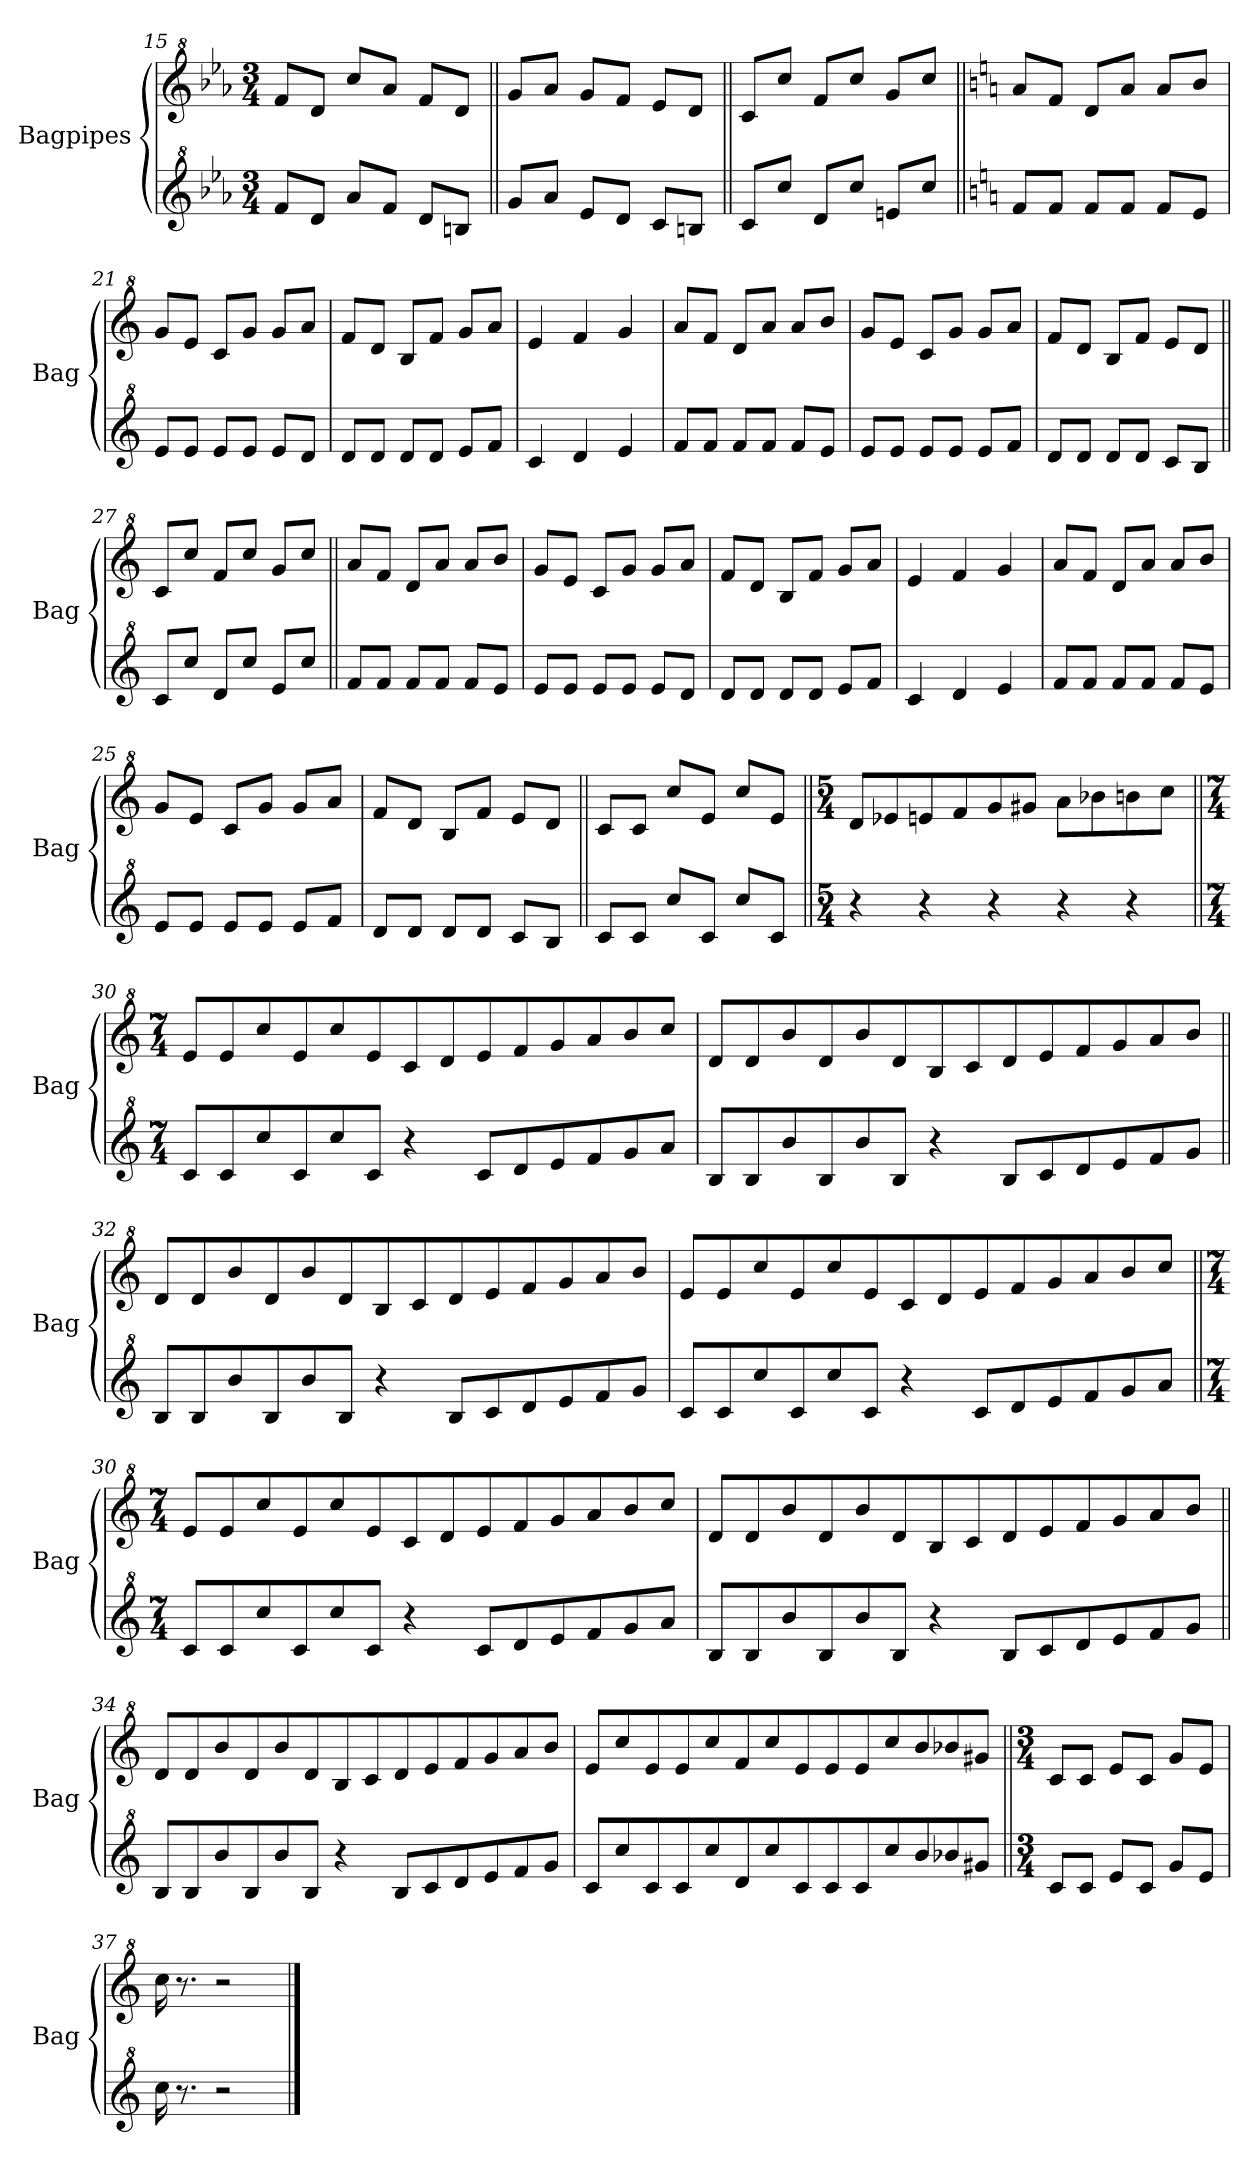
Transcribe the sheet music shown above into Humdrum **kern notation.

**kern	**kern
*part2	*part1
*staff2	*staff1
*I"Bagpipes	*I"Bagpipes
*I'Bag	*I'Bag
*clefG^2	*clefG^2
*k[b-e-a-]	*k[b-e-a-]
*E-:	*E-:
*M3/4	*M3/4
=15	=15
8ff/L	8ff/L
8dd/J	8dd/J
8aa-/L	8ccc/L
8ff/J	8aa-/J
8dd/L	8ff/L
8bn/J	8dd/J
=18||	=18||
8gg/L	8gg/L
8aa-/J	8aa-/J
8ee-/L	8gg/L
8dd/J	8ff/J
8cc/L	8ee-/L
8bn/J	8dd/J
=19||	=19||
8cc/L	8cc/L
8ccc/J	8ccc/J
8dd/L	8ff/L
8ccc/J	8ccc/J
8een/L	8gg/L
8ccc/J	8ccc/J
!!LO:LB:g=z
=20||	=20||
*k[]	*k[]
*C:	*C:
8ff/L	8aa/L
8ff/J	8ff/J
8ff/L	8dd/L
8ff/J	8aa/J
8ff/L	8aa/L
8ee/J	8bb/J
=21	=21
8ee/L	8gg/L
8ee/J	8ee/J
8ee/L	8cc/L
8ee/J	8gg/J
8ee/L	8gg/L
8dd/J	8aa/J
=22	=22
8dd/L	8ff/L
8dd/J	8dd/J
8dd/L	8b/L
8dd/J	8ff/J
8ee/L	8gg/L
8ff/J	8aa/J
=23	=23
4cc/	4ee/
4dd/	4ff/
4ee/	4gg/
=24	=24
8ff/L	8aa/L
8ff/J	8ff/J
8ff/L	8dd/L
8ff/J	8aa/J
8ff/L	8aa/L
8ee/J	8bb/J
=25	=25
8ee/L	8gg/L
8ee/J	8ee/J
8ee/L	8cc/L
8ee/J	8gg/J
8ee/L	8gg/L
8ff/J	8aa/J
=26	=26
8dd/L	8ff/L
8dd/J	8dd/J
8dd/L	8b/L
8dd/J	8ff/J
8cc/L	8ee/L
8b/J	8dd/J
!!LO:LB:g=z
=27||	=27||
8cc/L	8cc/L
8ccc/J	8ccc/J
8dd/L	8ff/L
8ccc/J	8ccc/J
8ee/L	8gg/L
8ccc/J	8ccc/J
!!LO:LB:g=z
=20||	=20||
*k[]	*k[]
*C:	*C:
8ff/L	8aa/L
8ff/J	8ff/J
8ff/L	8dd/L
8ff/J	8aa/J
8ff/L	8aa/L
8ee/J	8bb/J
=21	=21
8ee/L	8gg/L
8ee/J	8ee/J
8ee/L	8cc/L
8ee/J	8gg/J
8ee/L	8gg/L
8dd/J	8aa/J
=22	=22
8dd/L	8ff/L
8dd/J	8dd/J
8dd/L	8b/L
8dd/J	8ff/J
8ee/L	8gg/L
8ff/J	8aa/J
=23	=23
4cc/	4ee/
4dd/	4ff/
4ee/	4gg/
=24	=24
8ff/L	8aa/L
8ff/J	8ff/J
8ff/L	8dd/L
8ff/J	8aa/J
8ff/L	8aa/L
8ee/J	8bb/J
=25	=25
8ee/L	8gg/L
8ee/J	8ee/J
8ee/L	8cc/L
8ee/J	8gg/J
8ee/L	8gg/L
8ff/J	8aa/J
=26	=26
8dd/L	8ff/L
8dd/J	8dd/J
8dd/L	8b/L
8dd/J	8ff/J
8cc/L	8ee/L
8b/J	8dd/J
=28||	=28||
8cc/L	8cc/L
8cc/J	8cc/J
8ccc/L	8ccc/L
8cc/J	8ee/J
8ccc/L	8ccc/L
8cc/J	8ee/J
=29||	=29||
*M5/4	*M5/4
4r	8dd/L
.	8ee-X/
4r	8een/
.	8ff/
4r	8gg/
.	8gg#X/J
4r	8aa\L
.	8bb-X\
4r	8bbn\
.	8ccc\J
=30||	=30||
*M7/4	*M7/4
8cc/L	8ee/L
8cc/	8ee/
8ccc/	8ccc/
8cc/	8ee/
8ccc/	8ccc/
8cc/J	8ee/
4r	8cc/
.	8dd/
8cc/L	8ee/
8dd/	8ff/
8ee/	8gg/
8ff/	8aa/
8gg/	8bb/
8aa/J	8ccc/J
!!LO:LB:g=z
=31	=31
8b/L	8dd/L
8b/	8dd/
8bb/	8bb/
8b/	8dd/
8bb/	8bb/
8b/J	8dd/
4r	8b/
.	8cc/
8b/L	8dd/
8cc/	8ee/
8dd/	8ff/
8ee/	8gg/
8ff/	8aa/
8gg/J	8bb/J
=32||	=32||
8b/L	8dd/L
8b/	8dd/
8bb/	8bb/
8b/	8dd/
8bb/	8bb/
8b/J	8dd/
4r	8b/
.	8cc/
8b/L	8dd/
8cc/	8ee/
8dd/	8ff/
8ee/	8gg/
8ff/	8aa/
8gg/J	8bb/J
!!LO:PB:g=z
=33	=33
8cc/L	8ee/L
8cc/	8ee/
8ccc/	8ccc/
8cc/	8ee/
8ccc/	8ccc/
8cc/J	8ee/
4r	8cc/
.	8dd/
8cc/L	8ee/
8dd/	8ff/
8ee/	8gg/
8ff/	8aa/
8gg/	8bb/
8aa/J	8ccc/J
=30||	=30||
*M7/4	*M7/4
8cc/L	8ee/L
8cc/	8ee/
8ccc/	8ccc/
8cc/	8ee/
8ccc/	8ccc/
8cc/J	8ee/
4r	8cc/
.	8dd/
8cc/L	8ee/
8dd/	8ff/
8ee/	8gg/
8ff/	8aa/
8gg/	8bb/
8aa/J	8ccc/J
!!LO:LB:g=z
=31	=31
8b/L	8dd/L
8b/	8dd/
8bb/	8bb/
8b/	8dd/
8bb/	8bb/
8b/J	8dd/
4r	8b/
.	8cc/
8b/L	8dd/
8cc/	8ee/
8dd/	8ff/
8ee/	8gg/
8ff/	8aa/
8gg/J	8bb/J
=34||	=34||
8b/L	8dd/L
8b/	8dd/
8bb/	8bb/
8b/	8dd/
8bb/	8bb/
8b/J	8dd/
4r	8b/
.	8cc/
8b/L	8dd/
8cc/	8ee/
8dd/	8ff/
8ee/	8gg/
8ff/	8aa/
8gg/J	8bb/J
=35	=35
8cc/L	8ee/L
8ccc/	8ccc/
8cc/	8ee/
8cc/	8ee/
8ccc/	8ccc/
8dd/	8ff/
8ccc/	8ccc/
8cc/	8ee/
8cc/	8ee/
8cc/	8ee/
8ccc/	8ccc/
8bb/	8bb/
8bb-X/	8bb-X/
8gg#X/J	8gg#X/J
!!LO:LB:g=z
=36||	=36||
*M3/4	*M3/4
8cc/L	8cc/L
8cc/J	8cc/J
8ee/L	8ee/L
8cc/J	8cc/J
8gg/L	8gg/L
8ee/J	8ee/J
=37	=37
16ccc\	16ccc\
8.r	8.r
2r	2r
==	==
*-	*-
